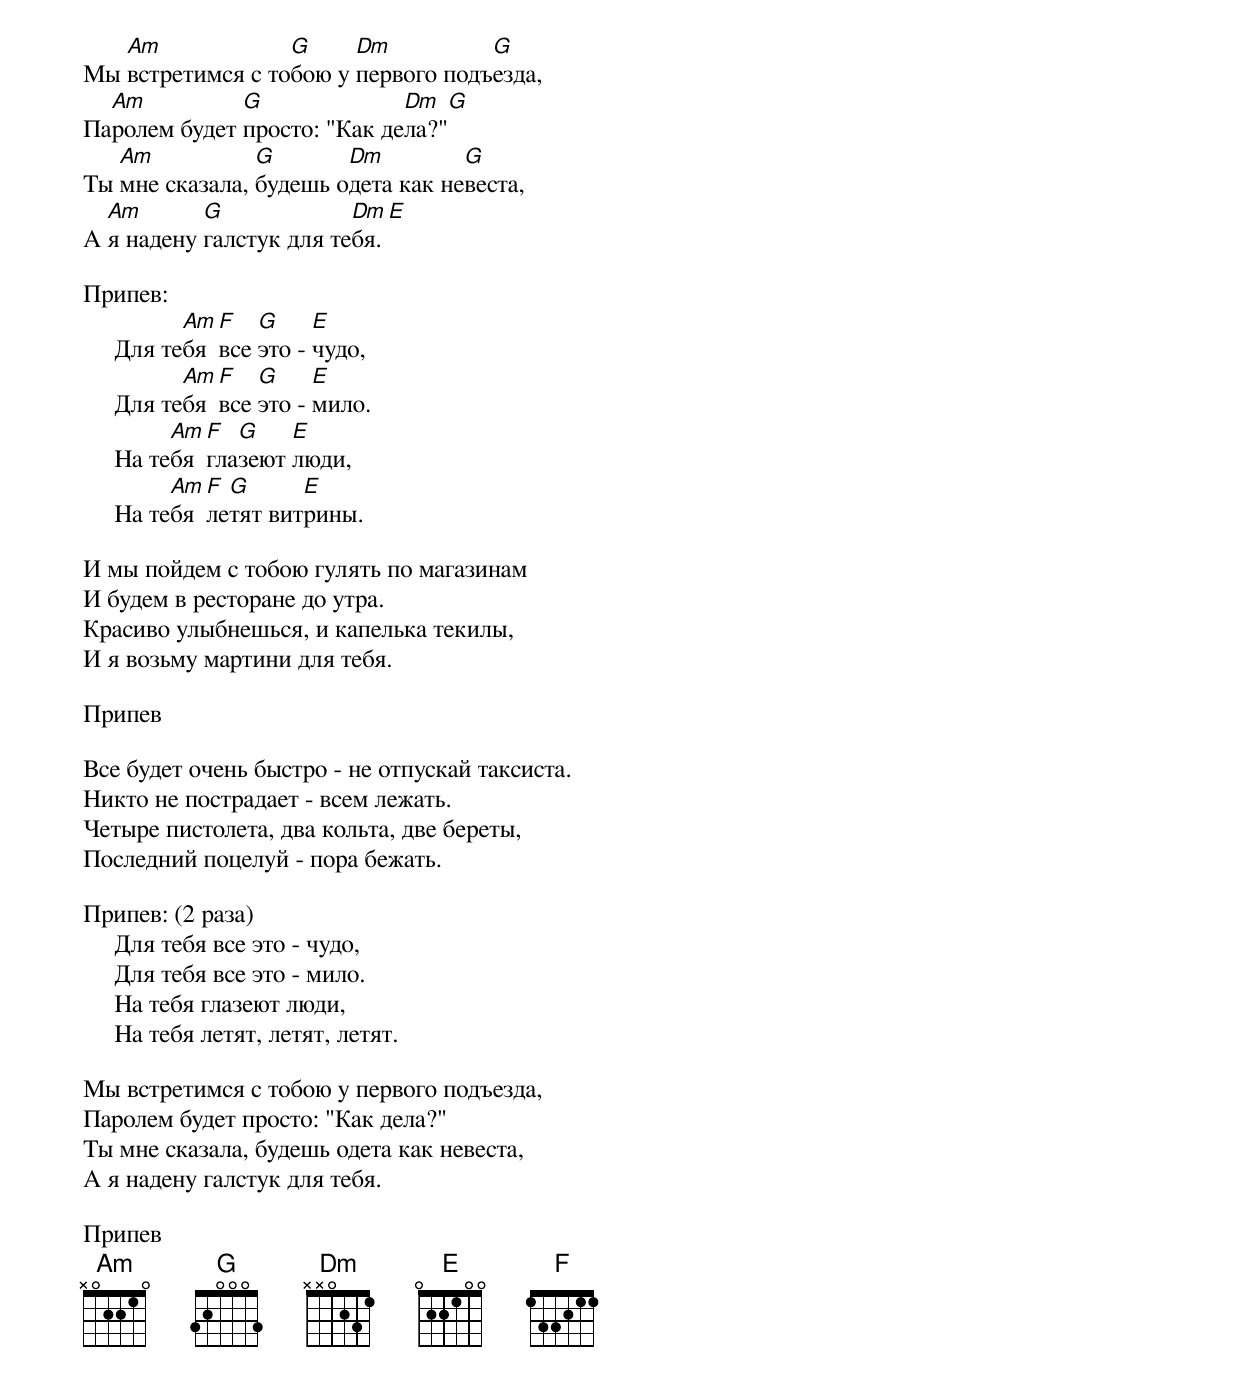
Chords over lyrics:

   Am             G     Dm          G
Мы встретимся с тобою у первого подъезда,
  Am          G              Dm  G
Паролем будет просто: "Как дела?"
   Am           G       Dm         G
Ты мне сказала, будешь одета как невеста,
  Am       G             Dm   E
А я надену галстук для тебя.

Припев:
           Am F   G     E
     Для тебя все это - чудо,
           Am F   G     E
     Для тебя все это - мило.
          Am F  G    E
     На тебя глазеют люди,
          Am F G      E
     На тебя летят витрины.

И мы пойдем с тобою гулять по магазинам
И будем в ресторане до утра.
Красиво улыбнешься, и капелька текилы,
И я возьму мартини для тебя.

Припев

Все будет очень быстро - не отпускай таксиста.
Никто не пострадает - всем лежать.
Четыре пистолета, два кольта, две береты,
Последний поцелуй - пора бежать.

Припев: (2 раза)
     Для тебя все это - чудо,
     Для тебя все это - мило.
     На тебя глазеют люди,
     На тебя летят, летят, летят.

Мы встретимся с тобою у первого подъезда,
Паролем будет просто: "Как дела?"
Ты мне сказала, будешь одета как невеста,
А я надену галстук для тебя.

Припев
